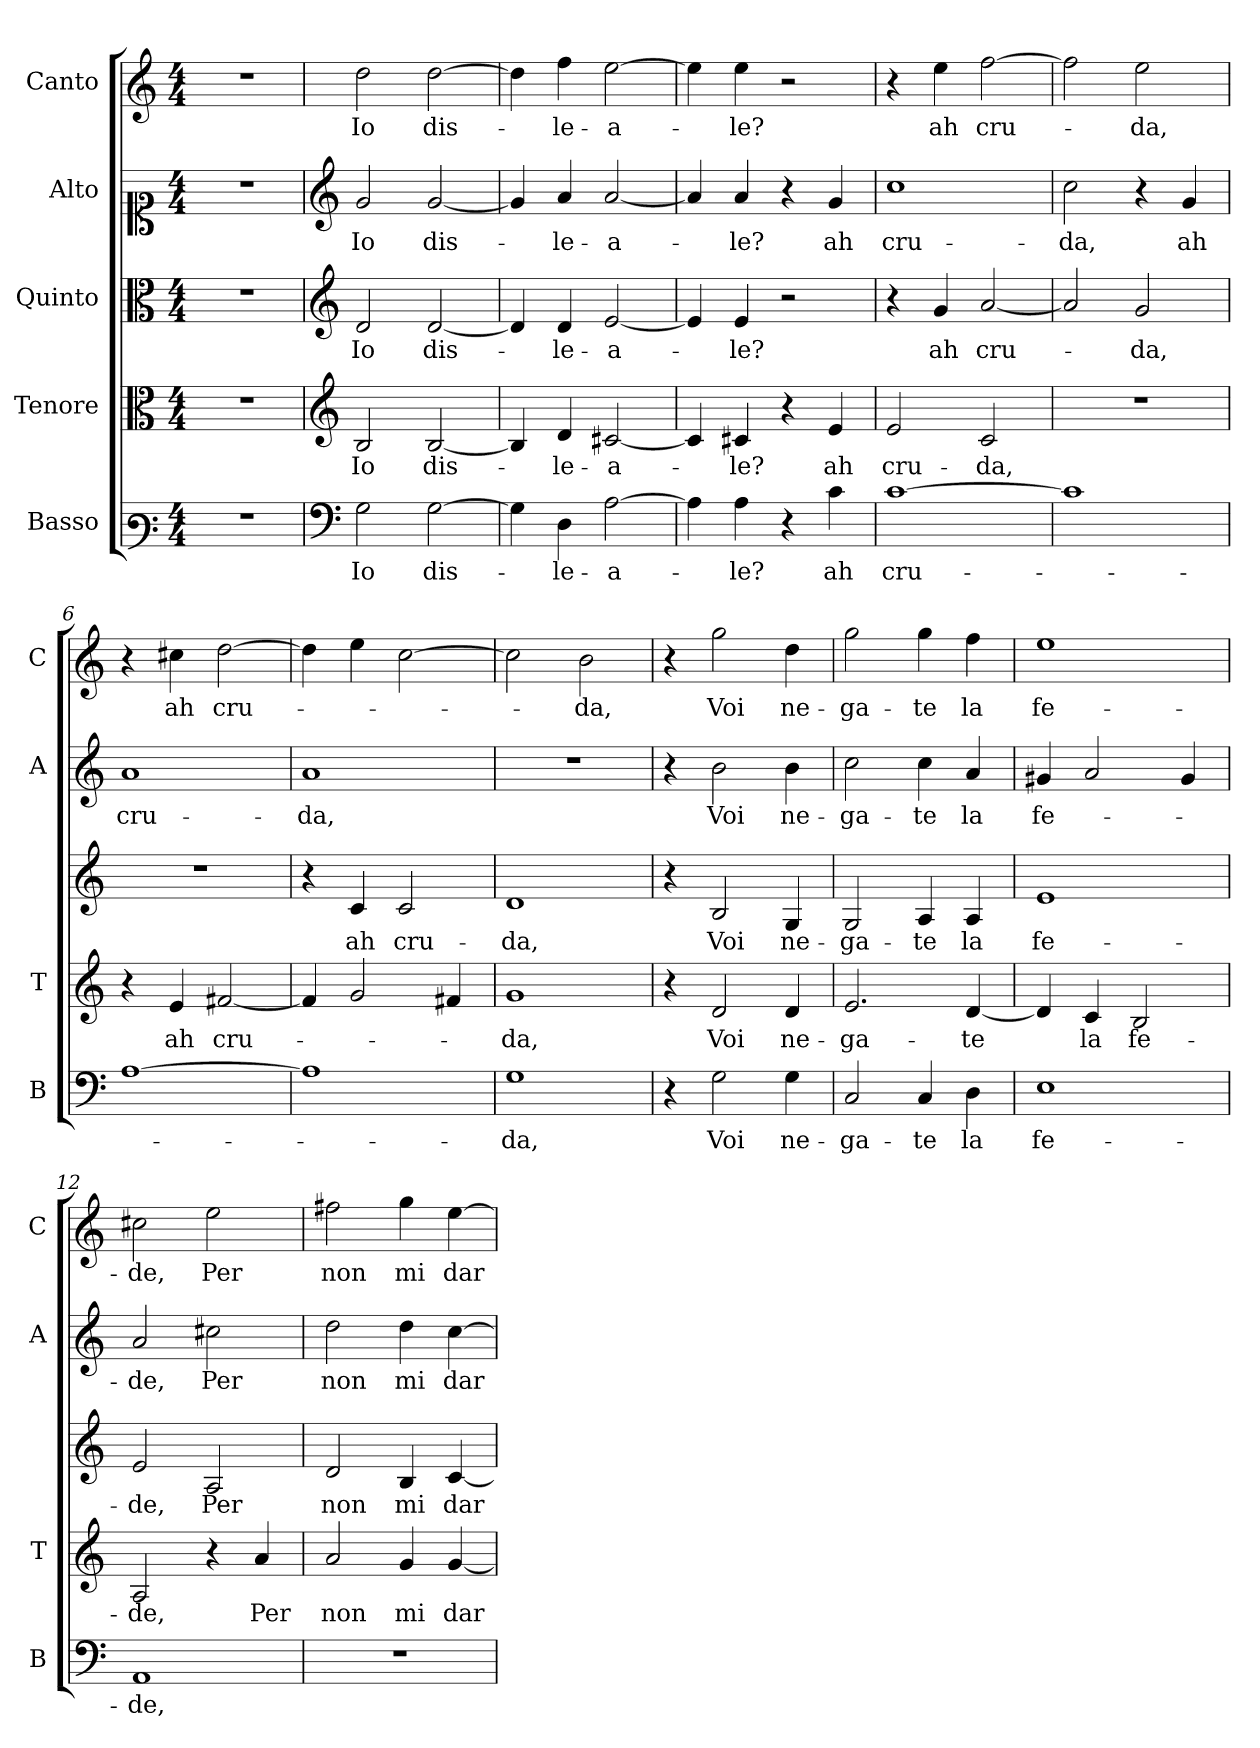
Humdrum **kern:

**kern	**text	**kern	**text	**kern	**text	**kern	**text	**kern	**text
*part5	*part5	*part4	*part4	*part3	*part3	*part2	*part2	*part1	*part1
*staff5	*staff5	*staff4	*staff4	*staff3	*staff3	*staff2	*staff2	*staff1	*staff1
*I"Basso	*	*I"Tenore	*	*I"Quinto	*	*I"Alto	*	*I"Canto	*
*I'B	*	*I'T	*	*	*	*I'A	*	*I'C	*
*clefF3	*	*clefC3	*	*clefC3	*	*clefC1	*	*clefG2	*
*k[]	*	*k[]	*	*k[]	*	*k[]	*	*k[]	*
*C:	*	*C:	*	*C:	*	*C:	*	*C:	*
*M4/4	*	*M4/4	*	*M4/4	*	*M4/4	*	*M4/4	*
=	=	=	=	=	=	=	=	=	=
1r	.	1r	.	1r	.	1r	.	1r	.
=1	=1	=1	=1	=1	=1	=1	=1	=1	=1
*clefF4	*	*clefG2	*	*clefG2	*	*clefG2	*	*	*
!	!LO:LY:b	!	!LO:LY:b	!	!LO:LY:b	!	!LO:LY:b	!	!LO:LY:b
2G\	Io	2B/	Io	2d/	Io	2g/	Io	2dd\	Io
!	!LO:LY:b	!	!LO:LY:b	!	!LO:LY:b	!	!LO:LY:b	!	!LO:LY:b
[2G\	dis-	[2B/	dis-	[2d/	dis-	[2g/	dis-	[2dd\	dis-
=2	=2	=2	=2	=2	=2	=2	=2	=2	=2
4G\]	.	4B/]	.	4d/]	.	4g/]	.	4dd\]	.
!	!LO:LY:b	!	!LO:LY:b	!	!LO:LY:b	!	!LO:LY:b	!	!LO:LY:b
4D\	-le-	4d/	-le-	4d/	-le-	4a/	-le-	4ff\	-le-
!	!LO:LY:b	!	!LO:LY:b	!	!LO:LY:b	!	!LO:LY:b	!	!LO:LY:b
[2A\	-a-	[2c#X/	-a-	[2e/	-a-	[2a/	-a-	[2ee\	-a-
=3	=3	=3	=3	=3	=3	=3	=3	=3	=3
4A\]	.	4c#/]	.	4e/]	.	4a/]	.	4ee\]	.
!	!LO:LY:b	!	!LO:LY:b	!	!LO:LY:b	!	!LO:LY:b	!	!LO:LY:b
4A\	-le?	4c#X/	-le?	4e/	-le?	4a/	-le?	4ee\	-le?
4r	.	4r	.	2r	.	4r	.	2r	.
!	!LO:LY:b	!	!LO:LY:b	!	!	!	!LO:LY:b	!	!
4c\	ah	4e/	ah	.	.	4g/	ah	.	.
=4	=4	=4	=4	=4	=4	=4	=4	=4	=4
!	!LO:LY:b	!	!LO:LY:b	!	!	!	!LO:LY:b	!	!
[1c	cru-	2e/	cru-	4r	.	1cc	cru-	4r	.
!	!	!	!	!	!LO:LY:b	!	!	!	!LO:LY:b
.	.	.	.	4g/	ah	.	.	4ee\	ah
!	!	!	!LO:LY:b	!	!LO:LY:b	!	!	!	!LO:LY:b
.	.	2c/	-da,	[2a/	cru-	.	.	[2ff\	cru-
=5	=5	=5	=5	=5	=5	=5	=5	=5	=5
!	!	!	!	!	!	!	!LO:LY:b	!	!
1c]	.	1r	.	2a/]	.	2cc\	-da,	2ff\]	.
!	!	!	!	!	!LO:LY:b	!	!	!	!LO:LY:b
.	.	.	.	2g/	-da,	4r	.	2ee\	-da,
!	!	!	!	!	!	!	!LO:LY:b	!	!
.	.	.	.	.	.	4g/	ah	.	.
=6	=6	=6	=6	=6	=6	=6	=6	=6	=6
!	!	!	!	!	!	!	!LO:LY:b	!	!
[1A	.	4r	.	1r	.	1a	cru-	4r	.
!	!	!	!LO:LY:b	!	!	!	!	!	!LO:LY:b
.	.	4e/	ah	.	.	.	.	4cc#X\	ah
!	!	!	!LO:LY:b	!	!	!	!	!	!LO:LY:b
.	.	[2f#X/	cru-	.	.	.	.	[2dd\	cru-
=7	=7	=7	=7	=7	=7	=7	=7	=7	=7
!	!	!	!	!	!	!	!LO:LY:b	!	!
1A]	.	4f#/]	.	4r	.	1a	-da,	4dd\]	.
!	!	!	!	!	!LO:LY:b	!	!	!	!
.	.	2g/	.	4c/	ah	.	.	4ee\	.
!	!	!	!	!	!LO:LY:b	!	!	!	!
.	.	.	.	2c/	cru-	.	.	[2cc\	.
.	.	4f#X/	.	.	.	.	.	.	.
!!LO:LB:g=z
=8	=8	=8	=8	=8	=8	=8	=8	=8	=8
!	!LO:LY:b	!	!LO:LY:b	!	!LO:LY:b	!	!	!	!
1G	-da,	1g	-da,	1d	-da,	1r	.	2cc\]	.
!	!	!	!	!	!	!	!	!	!LO:LY:b
.	.	.	.	.	.	.	.	2b\	-da,
=9	=9	=9	=9	=9	=9	=9	=9	=9	=9
4r	.	4r	.	4r	.	4r	.	4r	.
!	!LO:LY:b	!	!LO:LY:b	!	!LO:LY:b	!	!LO:LY:b	!	!LO:LY:b
2G\	Voi	2d/	Voi	2B/	Voi	2b\	Voi	2gg\	Voi
!	!LO:LY:b	!	!LO:LY:b	!	!LO:LY:b	!	!LO:LY:b	!	!LO:LY:b
4G\	ne-	4d/	ne-	4G/	ne-	4b\	ne-	4dd\	ne-
=10	=10	=10	=10	=10	=10	=10	=10	=10	=10
!	!LO:LY:b	!	!LO:LY:b	!	!LO:LY:b	!	!LO:LY:b	!	!LO:LY:b
2C/	-ga-	2.e/	-ga-	2G/	-ga-	2cc\	-ga-	2gg\	-ga-
!	!LO:LY:b	!	!	!	!LO:LY:b	!	!LO:LY:b	!	!LO:LY:b
4C/	-te	.	.	4A/	-te	4cc\	-te	4gg\	-te
!	!LO:LY:b	!	!LO:LY:b	!	!LO:LY:b	!	!LO:LY:b	!	!LO:LY:b
4D\	la	[4d/	-te	4A/	la	4a/	la	4ff\	la
=11	=11	=11	=11	=11	=11	=11	=11	=11	=11
!	!LO:LY:b	!	!	!	!LO:LY:b	!	!LO:LY:b	!	!LO:LY:b
1E	fe-	4d/]	.	1e	fe-	4g#X/	fe-	1ee	fe-
!	!	!	!LO:LY:b	!	!	!	!	!	!
.	.	4c/	la	.	.	2a/	.	.	.
!	!	!	!LO:LY:b	!	!	!	!	!	!
.	.	2B/	fe-	.	.	.	.	.	.
.	.	.	.	.	.	4g#/	.	.	.
=12	=12	=12	=12	=12	=12	=12	=12	=12	=12
!	!LO:LY:b	!	!LO:LY:b	!	!LO:LY:b	!	!LO:LY:b	!	!LO:LY:b
1AA	-de,	2A/	-de,	2e/	-de,	2a/	-de,	2cc#X\	-de,
!	!	!	!	!	!LO:LY:b	!	!LO:LY:b	!	!LO:LY:b
.	.	4r	.	2A/	Per	2cc#X\	Per	2ee\	Per
!	!	!	!LO:LY:b	!	!	!	!	!	!
.	.	4a/	Per	.	.	.	.	.	.
=13	=13	=13	=13	=13	=13	=13	=13	=13	=13
!	!	!	!LO:LY:b	!	!LO:LY:b	!	!LO:LY:b	!	!LO:LY:b
1r	.	2a/	non	2d/	non	2dd\	non	2ff#X\	non
!	!	!	!LO:LY:b	!	!LO:LY:b	!	!LO:LY:b	!	!LO:LY:b
.	.	4g/	mi	4B/	mi	4dd\	mi	4gg\	mi
!	!	!	!LO:LY:b	!	!LO:LY:b	!	!LO:LY:b	!	!LO:LY:b
.	.	[4g/	dar	[4c/	dar	[4cc\	dar	[4ee\	dar
=	=	=	=	=	=	=	=	=	=
*-	*-	*-	*-	*-	*-	*-	*-	*-	*-
